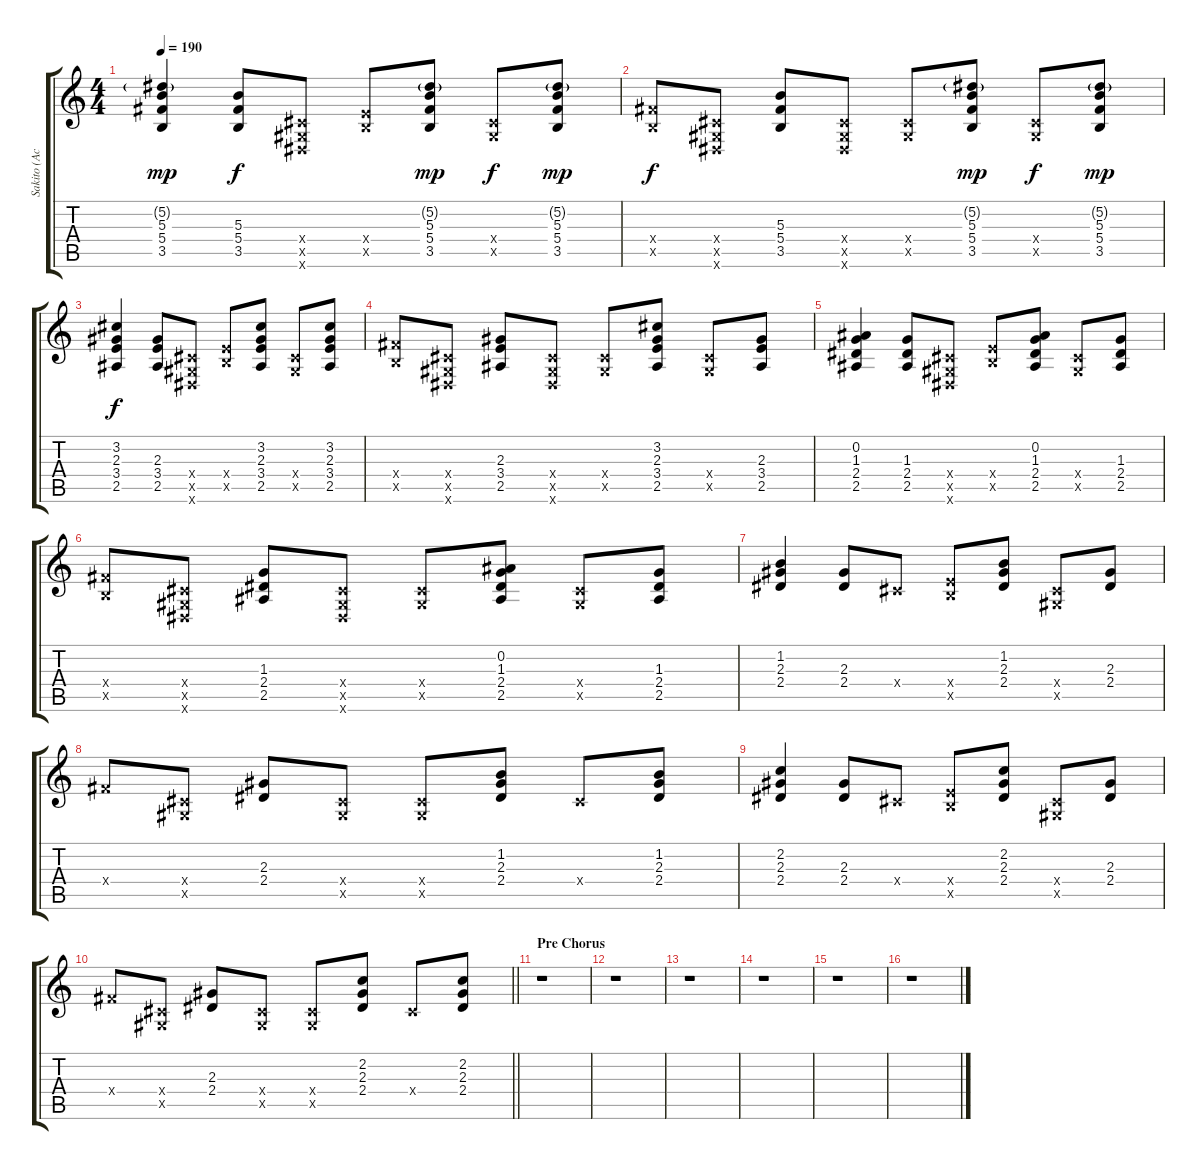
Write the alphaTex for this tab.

\track ("Sakito (Acoustic)" "Sakito (Ac") {instrument acousticguitarsteel}
\staff {score tabs}
\tuning (Eb4 Bb3 Gb3 Db3 Ab2 Eb2) {hide}
\ts (4 4)
\tempo 190
\clef g2
\ks c
(5.2{g} 5.3 5.4 3.5).4{dy mp} (5.3 5.4 3.5).8{dy f} (0.4{x} 0.5{x} 0.6{x}).8 (3.4{x} 3.5{x}).8 (5.2{g} 5.3 5.4 3.5).8{dy mp} (0.4{x} 0.5{x}).8{dy f} (5.2{g} 5.3 5.4 3.5).8{dy mp} |
(5.4{x} 3.5{x}).8{dy f} (0.4{x} 0.5{x} 0.6{x}).8 (5.3 5.4 3.5).8 (0.4{x} 0.5{x} 0.6{x}).8 (0.4{x} 0.5{x}).8 (5.2{g} 5.3 5.4 3.5).8{dy mp} (0.4{x} 0.5{x}).8{dy f} (5.2{g} 5.3 5.4 3.5).8{dy mp} |
(3.2 2.3 3.4 2.5).4{dy f} (2.3 3.4 2.5).8 (0.4{x} 0.5{x} 0.6{x}).8 (3.4{x} 3.5{x}).8 (3.2 2.3 3.4 2.5).8 (0.4{x} 0.5{x}).8 (3.2 2.3 3.4 2.5).8 |
(5.4{x} 3.5{x}).8 (0.4{x} 0.5{x} 0.6{x}).8 (2.3 3.4 2.5).8 (0.4{x} 0.5{x} 0.6{x}).8 (0.4{x} 0.5{x}).8 (3.2 2.3 3.4 2.5).8 (0.4{x} 0.5{x}).8 (2.3 3.4 2.5).8 |
(0.2 1.3 2.4 2.5).4 (1.3 2.4 2.5).8 (0.4{x} 0.5{x} 0.6{x}).8 (3.4{x} 3.5{x}).8 (0.2 1.3 2.4 2.5).8 (0.4{x} 0.5{x}).8 (1.3 2.4 2.5).8 |
(5.4{x} 3.5{x}).8 (0.4{x} 0.5{x} 0.6{x}).8 (1.3 2.4 2.5).8 (0.4{x} 0.5{x} 0.6{x}).8 (0.4{x} 0.5{x}).8 (0.2 1.3 2.4 2.5).8 (0.4{x} 0.5{x}).8 (1.3 2.4 2.5).8 |
(1.2 2.3 2.4).4 (2.3 2.4).8 0.4{x}.8 (3.4{x} 3.5{x}).8 (1.2 2.3 2.4).8 (0.4{x} 0.5{x}).8 (2.3 2.4).8 |
5.4{x}.8 (0.4{x} 0.5{x}).8 (2.3 2.4).8 (0.4{x} 0.5{x}).8 (0.4{x} 0.5{x}).8 (1.2 2.3 2.4).8 0.4{x}.8 (1.2 2.3 2.4).8 |
(2.2 2.3 2.4).4 (2.3 2.4).8 0.4{x}.8 (3.4{x} 3.5{x}).8 (2.2 2.3 2.4).8 (0.4{x} 0.5{x}).8 (2.3 2.4).8 |
\barLineRight lightlight
5.4{x}.8 (0.4{x} 0.5{x}).8 (2.3 2.4).8 (0.4{x} 0.5{x}).8 (0.4{x} 0.5{x}).8 (2.2 2.3 2.4).8 0.4{x}.8 (2.2 2.3 2.4).8 |
\section ("" "Pre Chorus")
r.1 |
r.1 |
r.1 |
r.1 |
r.1 |
r.1
